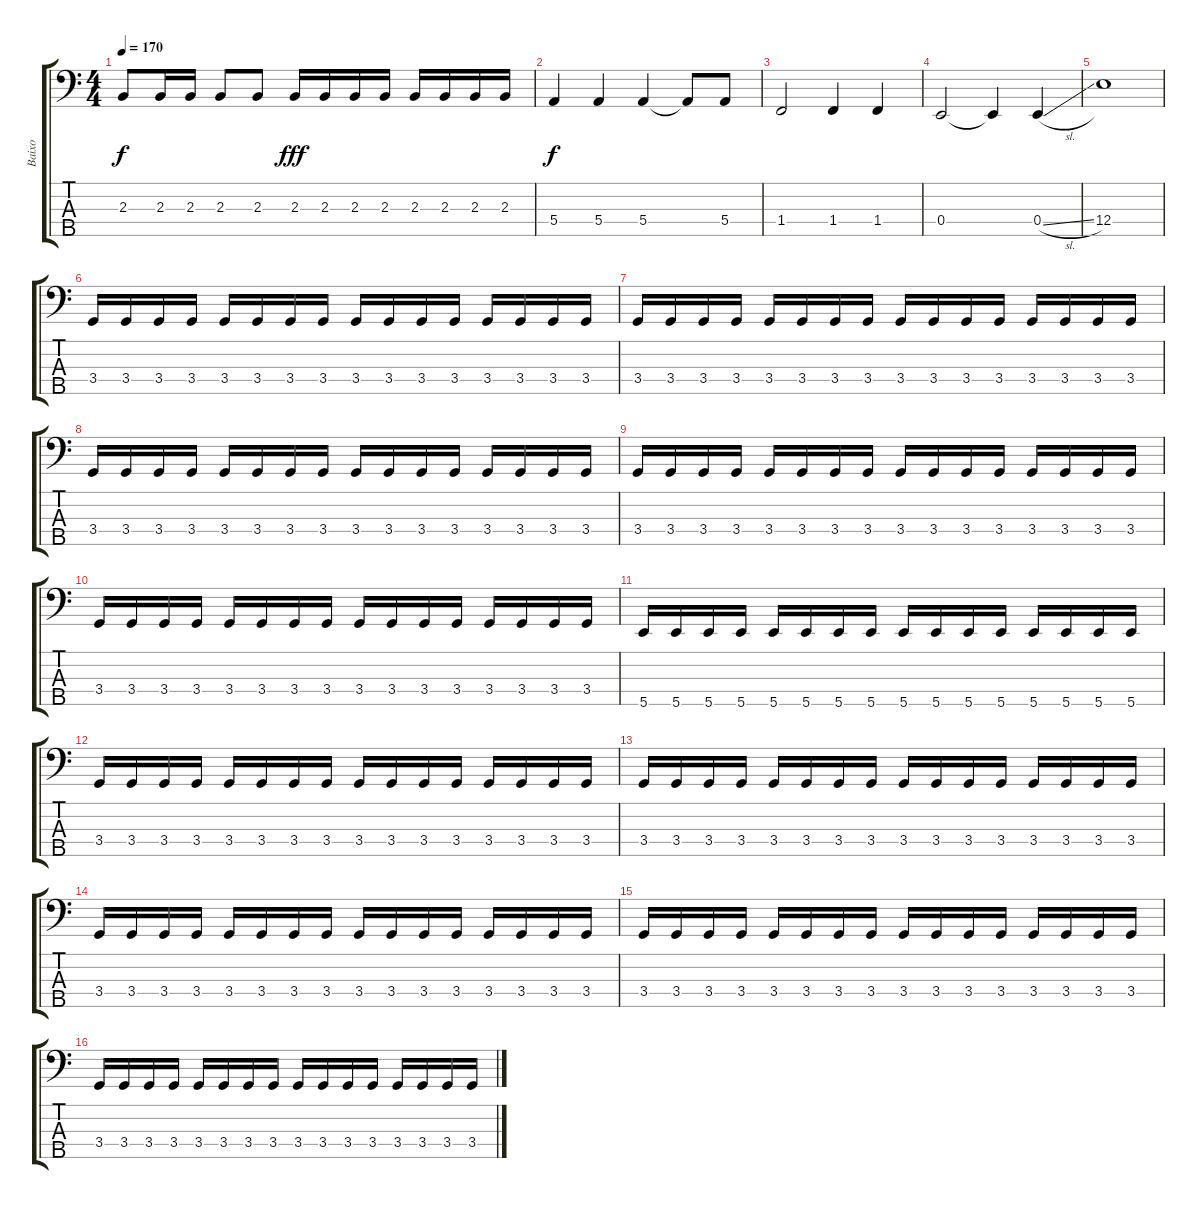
\track ("Baixo" "Baixo") {instrument electricbassfinger}
\staff {score tabs}
\tuning (G2 D2 A1 E1 B0) {hide}
\ts (4 4)
\tempo 170
\clef f4
\ks c
2.3.8{dy f} 2.3.16 2.3.16 2.3.8 2.3.8 2.3.16{dy fff} 2.3.16 2.3.16 2.3.16 2.3.16 2.3.16 2.3.16 2.3.16 |
5.4.4{dy f} 5.4.4 5.4.4 5.4{t}.8 5.4.8 |
1.4.2 1.4.4 1.4.4 |
0.4.2 0.4{t}.4 0.4{sl}.4 |
12.4.1 |
3.4.16 3.4.16 3.4.16 3.4.16 3.4.16 3.4.16 3.4.16 3.4.16 3.4.16 3.4.16 3.4.16 3.4.16 3.4.16 3.4.16 3.4.16 3.4.16 |
3.4.16 3.4.16 3.4.16 3.4.16 3.4.16 3.4.16 3.4.16 3.4.16 3.4.16 3.4.16 3.4.16 3.4.16 3.4.16 3.4.16 3.4.16 3.4.16 |
3.4.16 3.4.16 3.4.16 3.4.16 3.4.16 3.4.16 3.4.16 3.4.16 3.4.16 3.4.16 3.4.16 3.4.16 3.4.16 3.4.16 3.4.16 3.4.16 |
3.4.16 3.4.16 3.4.16 3.4.16 3.4.16 3.4.16 3.4.16 3.4.16 3.4.16 3.4.16 3.4.16 3.4.16 3.4.16 3.4.16 3.4.16 3.4.16 |
3.4.16 3.4.16 3.4.16 3.4.16 3.4.16 3.4.16 3.4.16 3.4.16 3.4.16 3.4.16 3.4.16 3.4.16 3.4.16 3.4.16 3.4.16 3.4.16 |
5.5.16 5.5.16 5.5.16 5.5.16 5.5.16 5.5.16 5.5.16 5.5.16 5.5.16 5.5.16 5.5.16 5.5.16 5.5.16 5.5.16 5.5.16 5.5.16 |
3.4.16 3.4.16 3.4.16 3.4.16 3.4.16 3.4.16 3.4.16 3.4.16 3.4.16 3.4.16 3.4.16 3.4.16 3.4.16 3.4.16 3.4.16 3.4.16 |
3.4.16 3.4.16 3.4.16 3.4.16 3.4.16 3.4.16 3.4.16 3.4.16 3.4.16 3.4.16 3.4.16 3.4.16 3.4.16 3.4.16 3.4.16 3.4.16 |
3.4.16 3.4.16 3.4.16 3.4.16 3.4.16 3.4.16 3.4.16 3.4.16 3.4.16 3.4.16 3.4.16 3.4.16 3.4.16 3.4.16 3.4.16 3.4.16 |
3.4.16 3.4.16 3.4.16 3.4.16 3.4.16 3.4.16 3.4.16 3.4.16 3.4.16 3.4.16 3.4.16 3.4.16 3.4.16 3.4.16 3.4.16 3.4.16 |
3.4.16 3.4.16 3.4.16 3.4.16 3.4.16 3.4.16 3.4.16 3.4.16 3.4.16 3.4.16 3.4.16 3.4.16 3.4.16 3.4.16 3.4.16 3.4.16
